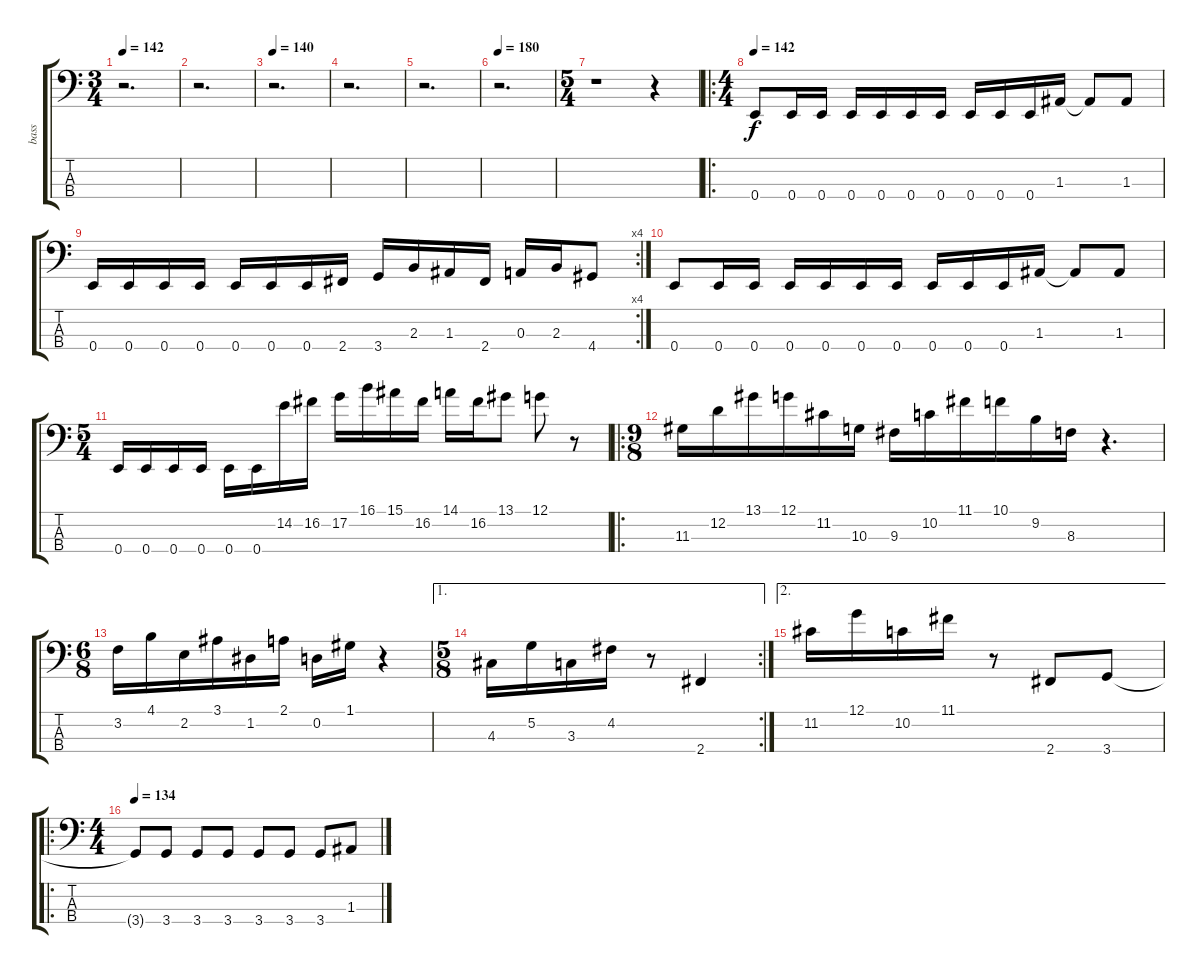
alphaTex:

\track ("bass" "bass") {instrument electricbasspick}
\staff {score tabs}
\tuning (G2 D2 A1 E1) {hide}
\ts (3 4)
\tempo 142
\tempo 72
\tempo 142
\clef f4
\ks c
r.2{d dy f instrument electricbasspick} |
r.2{d} |
\tempo 140
r.2{d} |
r.2{d} |
r.2{d} |
\tempo 180
r.2{d} |
\ts (5 4)
r.1 r.4 |
\ro
\ts (4 4)
\tempo 142
0.4.8 0.4.16 0.4.16 0.4.16 0.4.16 0.4.16 0.4.16 0.4.16 0.4.16 0.4.16 1.3.16 1.3{t}.8 1.3.8 |
\rc 4
0.4.16 0.4.16 0.4.16 0.4.16 0.4.16 0.4.16 0.4.16 2.4.16 3.4.16 2.3.16 1.3.16 2.4.16 0.3.16 2.3.16 4.4.8 |
0.4.8 0.4.16 0.4.16 0.4.16 0.4.16 0.4.16 0.4.16 0.4.16 0.4.16 0.4.16 1.3.16 1.3{t}.8 1.3.8 |
\ts (5 4)
0.4.16 0.4.16 0.4.16 0.4.16 0.4.16 0.4.16 14.2.16 16.2.16 17.2.16 16.1.16 15.1.16 16.2.16 14.1.16 16.2.16 13.1.8 12.1.8 r.8 |
\ro
\ts (9 8)
11.3.16 12.2.16 13.1.16 12.1.16 11.2.16 10.3.16 9.3.16 10.2.16 11.1.16 10.1.16 9.2.16 8.3.16 r.4{d} |
\ts (6 8)
3.2.16 4.1.16 2.2.16 3.1.16 1.2.16 2.1.16 0.2.16 1.1.16 r.4 |
\ae 1
\rc 2
\ts (5 8)
4.3.16 5.2.16 3.3.16 4.2.16 r.8 2.4.4 |
\ae 2
11.2.16 12.1.16 10.2.16 11.1.16 r.8 2.4.8 3.4.8 |
\ro
\ts (4 4)
\tempo 134
3.4{t}.8 3.4.8 3.4.8 3.4.8 3.4.8 3.4.8 3.4.8 1.3.8
